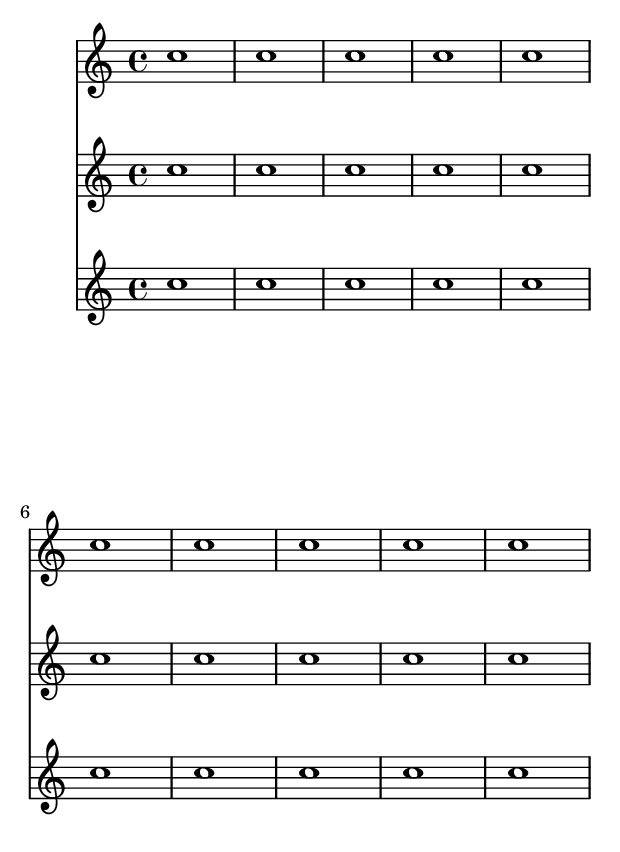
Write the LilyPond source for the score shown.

%% Generated by lilypond-book
%% Options: [exampleindent=10.16\mm,indent=0\mm,line-width=160\mm]
\include "lilypond-book-preamble.ly"


% ****************************************************************
% Start cut-&-pastable-section
% ****************************************************************



\paper {
  indent = 0\mm
  line-width = 160\mm
  % offset the left padding, also add 1mm as lilypond creates cropped
  % images with a little space on the right
  line-width = #(- line-width (* mm  3.000000) (* mm 1))
}

\layout {
  
}





% ****************************************************************
% ly snippet:
% ****************************************************************
\sourcefilename "/home/gub/NewGub/gub/target/linux-x86/src/lilypond-git.sv.gnu.org--lilypond.git-release-unstable/input/regression/page-spacing-system-count.ly"
\sourcefileline 0
\version "2.19.21"

\header {
  texidoc = "Page layout and stretching work with system-count enabled."
}

#(set-default-paper-size "a6")

\paper {
  system-count = 2
  ragged-last-bottom = ##f
}

\book {
  \score {
    <<
      \relative { \repeat unfold 10 c''1 }
      \relative { \repeat unfold 10 c''1 }
      \relative { \repeat unfold 10 c''1 }
    >>
  }
}



% ****************************************************************
% end ly snippet
% ****************************************************************
